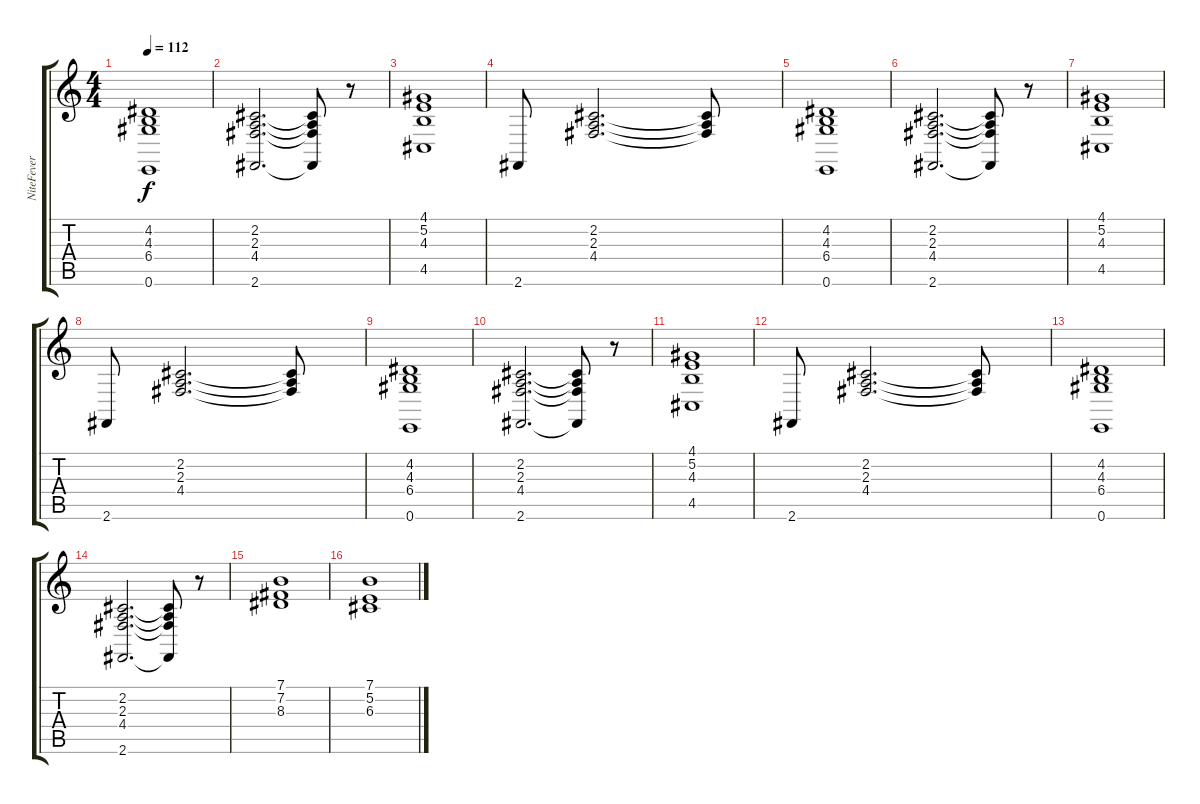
\track ("NiteFever         3 " "NiteFever ") {solo instrument electricpiano2}
\staff {score tabs}
\tuning (E4 B3 G3 D3 A2 E2) {hide}
\ts (4 4)
\tempo 112
\clef g2
\ks c
(4.2 4.3 6.4 0.6).1{dy f} |
(2.2 2.3 4.4 2.6).2{d} (2.2{t} 2.3{t} 4.4{t} 2.6{t}).8 r.8 |
(4.1 5.2 4.3 4.5).1 |
2.6.8 (2.2 2.3 4.4).2{d} (2.2{t} 2.3{t} 4.4{t}).8 |
(4.2 4.3 6.4 0.6).1 |
(2.2 2.3 4.4 2.6).2{d} (2.2{t} 2.3{t} 4.4{t} 2.6{t}).8 r.8 |
(4.1 5.2 4.3 4.5).1 |
2.6.8 (2.2 2.3 4.4).2{d} (2.2{t} 2.3{t} 4.4{t}).8 |
(4.2 4.3 6.4 0.6).1 |
(2.2 2.3 4.4 2.6).2{d} (2.2{t} 2.3{t} 4.4{t} 2.6{t}).8 r.8 |
(4.1 5.2 4.3 4.5).1 |
2.6.8 (2.2 2.3 4.4).2{d} (2.2{t} 2.3{t} 4.4{t}).8 |
(4.2 4.3 6.4 0.6).1 |
(2.2 2.3 4.4 2.6).2{d} (2.2{t} 2.3{t} 4.4{t} 2.6{t}).8 r.8 |
(7.1 7.2 8.3).1 |
(7.1 5.2 6.3).1
